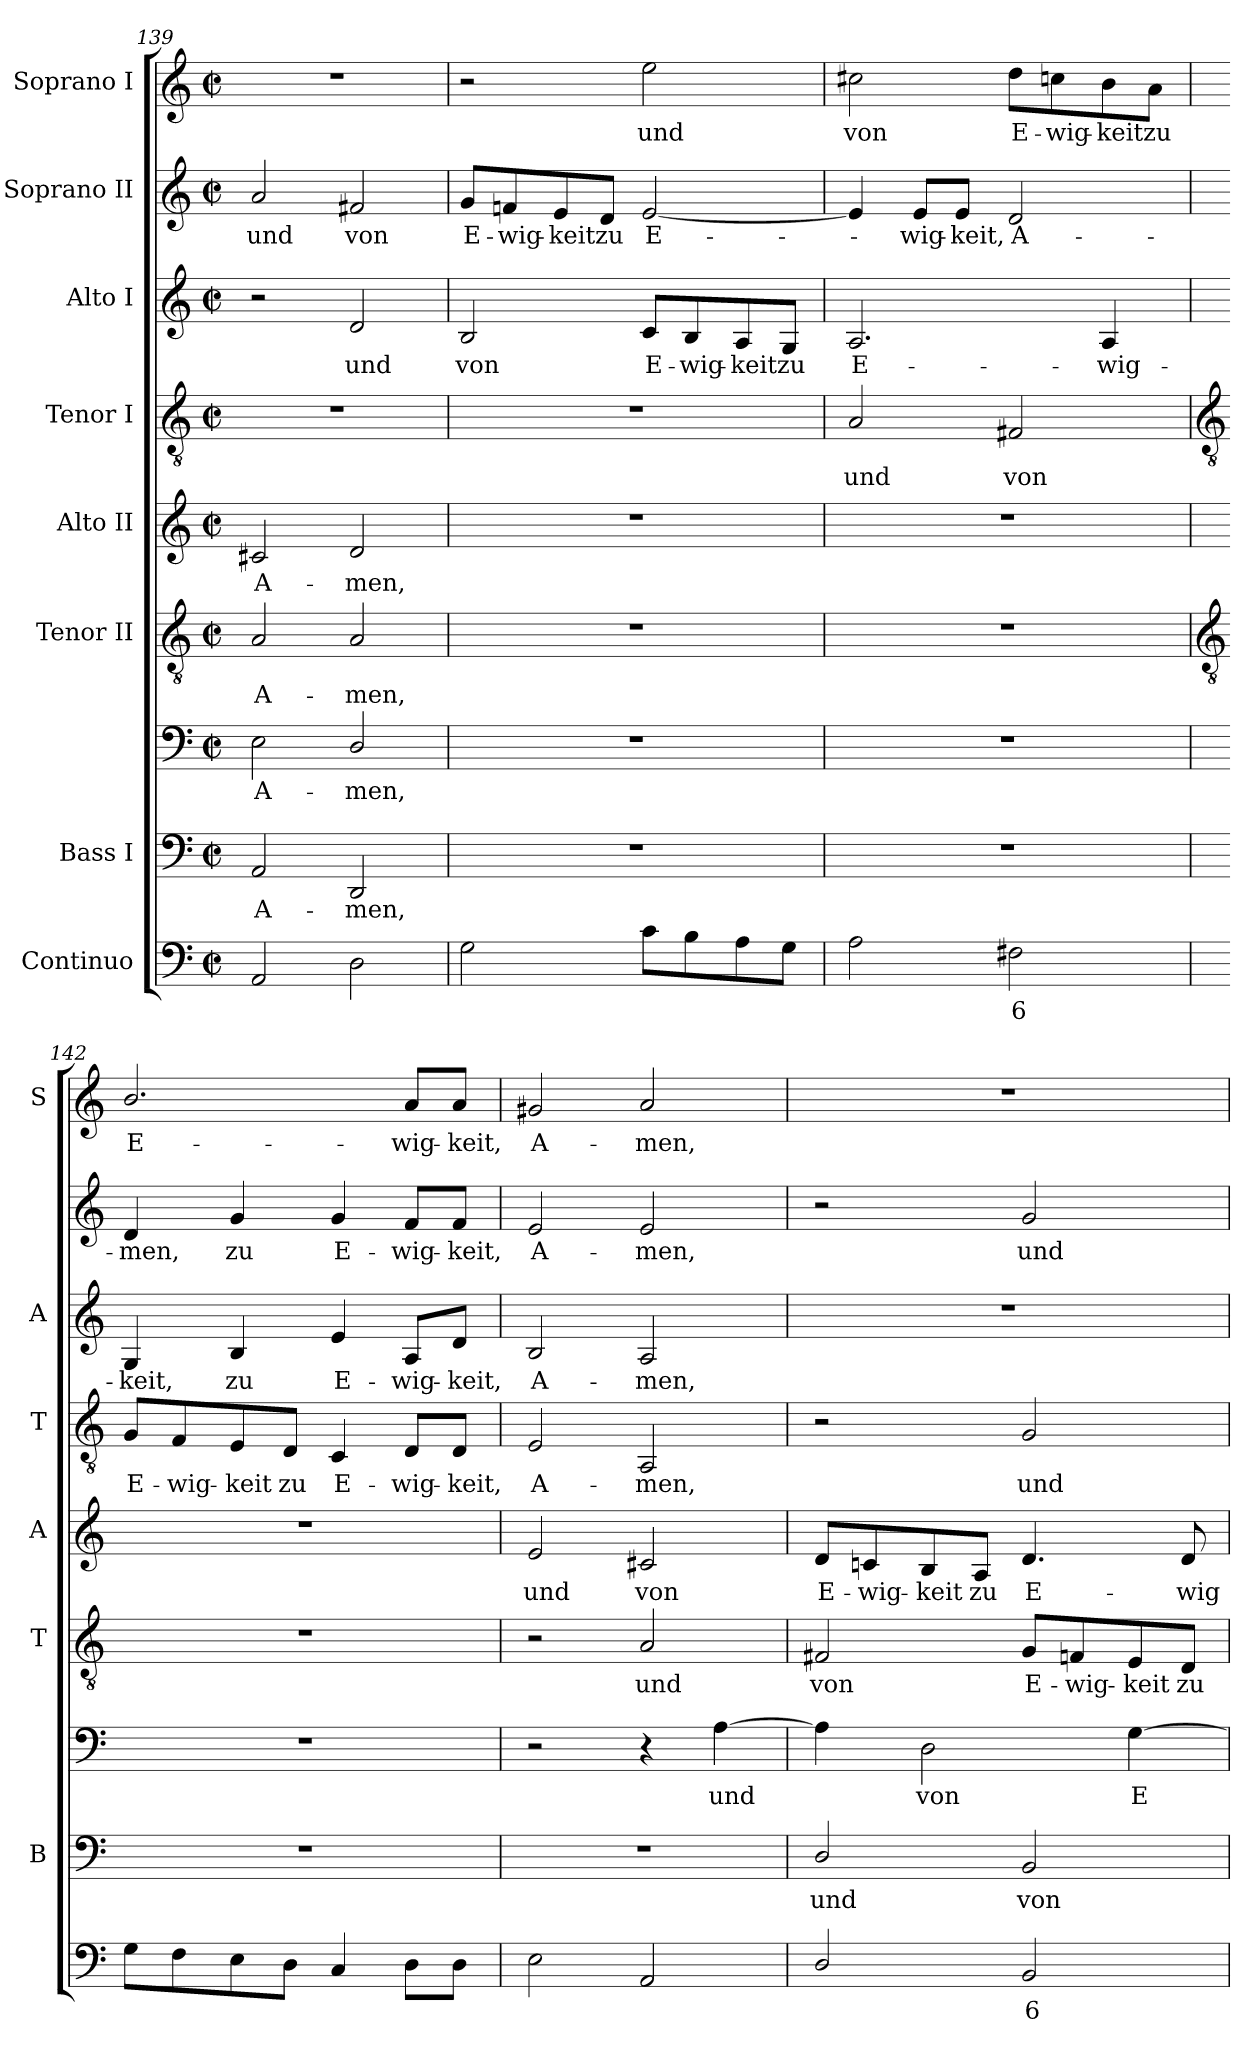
**kern	**text	**kern	**text	**kern	**text	**kern	**text	**kern	**text	**kern	**text	**kern	**text	**kern	**text	**kern	**text
*part8	*part8	*part7	*part7	*part7	*part7	*part6	*part6	*part5	*part5	*part4	*part4	*part3	*part3	*part2	*part2	*part1	*part1
*staff9	*staff9	*staff8	*staff8	*staff7	*staff7	*staff6	*staff6	*staff5	*staff5	*staff4	*staff4	*staff3	*staff3	*staff2	*staff2	*staff1	*staff1
*I"Continuo	*	*I"Bass I	*	*	*	*I"Tenor II	*	*I"Alto II	*	*I"Tenor I	*	*I"Alto I	*	*I"Soprano II	*	*I"Soprano I	*
*	*	*I'B	*	*	*	*I'T	*	*I'A	*	*I'T	*	*I'A	*	*	*	*I'S	*
*clefF4	*	*clefF4	*	*clefF4	*	*clefGv2	*	*clefG2	*	*clefGv2	*	*clefG2	*	*clefG2	*	*clefG2	*
*k[]	*	*k[]	*	*k[]	*	*k[]	*	*k[]	*	*k[]	*	*k[]	*	*k[]	*	*k[]	*
*C:	*	*C:	*	*C:	*	*C:	*	*C:	*	*C:	*	*C:	*	*C:	*	*C:	*
*M2/2	*	*M2/2	*	*M2/2	*	*M2/2	*	*M2/2	*	*M2/2	*	*M2/2	*	*M2/2	*	*M2/2	*
*met(c|)	*	*met(c|)	*	*met(c|)	*	*met(c|)	*	*met(c|)	*	*met(c|)	*	*met(c|)	*	*met(c|)	*	*met(c|)	*
=139	=139	=139	=139	=139	=139	=139	=139	=139	=139	=139	=139	=139	=139	=139	=139	=139	=139
!	!	!	!LO:LY:b	!	!LO:LY:b	!	!LO:LY:b	!	!LO:LY:b	!	!	!	!	!	!LO:LY:b	!	!
2AA	.	2AA	A-	2E	A-	2A	A-	2c#X	A-	1r	.	2r	.	2a	und	1r	.
!	!	!	!LO:LY:b	!	!LO:LY:b	!	!LO:LY:b	!	!LO:LY:b	!	!	!	!LO:LY:b	!	!LO:LY:b	!	!
2D	.	2DD	-men,	2D/	-men,	2A	-men,	2d	-men,	.	.	2d	und	2f#X	von	.	.
=140	=140	=140	=140	=140	=140	=140	=140	=140	=140	=140	=140	=140	=140	=140	=140	=140	=140
!	!	!	!	!	!	!	!	!	!	!	!	!	!LO:LY:b	!	!LO:LY:b	!	!
2G	.	1r	.	1r	.	1r	.	1r	.	1r	.	2B	von	8g/L	E-	2r	.
!	!	!	!	!	!	!	!	!	!	!	!	!	!	!	!LO:LY:b	!	!
.	.	.	.	.	.	.	.	.	.	.	.	.	.	8fn/	-wig-	.	.
!	!	!	!	!	!	!	!	!	!	!	!	!	!	!	!LO:LY:b	!	!
.	.	.	.	.	.	.	.	.	.	.	.	.	.	8e/	-keit	.	.
!	!	!	!	!	!	!	!	!	!	!	!	!	!	!	!LO:LY:b	!	!
.	.	.	.	.	.	.	.	.	.	.	.	.	.	8d/J	zu	.	.
!	!	!	!	!	!	!	!	!	!	!	!	!	!LO:LY:b	!	!LO:LY:b	!	!LO:LY:b
8cL	.	.	.	.	.	.	.	.	.	.	.	8c/L	E-	[2e	E-	2ee	und
!	!	!	!	!	!	!	!	!	!	!	!	!	!LO:LY:b	!	!	!	!
8B	.	.	.	.	.	.	.	.	.	.	.	8B/	-wig-	.	.	.	.
!	!	!	!	!	!	!	!	!	!	!	!	!	!LO:LY:b	!	!	!	!
8A	.	.	.	.	.	.	.	.	.	.	.	8A/	-keit	.	.	.	.
!	!	!	!	!	!	!	!	!	!	!	!	!	!LO:LY:b	!	!	!	!
8GJ	.	.	.	.	.	.	.	.	.	.	.	8G/J	zu	.	.	.	.
=141	=141	=141	=141	=141	=141	=141	=141	=141	=141	=141	=141	=141	=141	=141	=141	=141	=141
!	!	!	!	!	!	!	!	!	!	!	!LO:LY:b	!	!LO:LY:b	!	!	!	!LO:LY:b
2A	.	1r	.	1r	.	1r	.	1r	.	2A	und	2.A	E-	4e]	.	2cc#X	von
!	!	!	!	!	!	!	!	!	!	!	!	!	!	!	!LO:LY:b	!	!
.	.	.	.	.	.	.	.	.	.	.	.	.	.	8e/L	wig-	.	.
!	!	!	!	!	!	!	!	!	!	!	!	!	!	!	!LO:LY:b	!	!
.	.	.	.	.	.	.	.	.	.	.	.	.	.	8e/J	-keit,	.	.
!	!LO:LY:b	!	!	!	!	!	!	!	!	!	!LO:LY:b	!	!	!	!LO:LY:b	!	!LO:LY:b
2F#X	6	.	.	.	.	.	.	.	.	2F#X	von	.	.	2d	A-	8dd\L	E-
!	!	!	!	!	!	!	!	!	!	!	!	!	!	!	!	!	!LO:LY:b
.	.	.	.	.	.	.	.	.	.	.	.	.	.	.	.	8ccn\	-wig-
!	!	!	!	!	!	!	!	!	!	!	!	!	!LO:LY:b	!	!	!	!LO:LY:b
.	.	.	.	.	.	.	.	.	.	.	.	4A	-wig-	.	.	8b\	-keit
!	!	!	!	!	!	!	!	!	!	!	!	!	!	!	!	!	!LO:LY:b
.	.	.	.	.	.	.	.	.	.	.	.	.	.	.	.	8a\J	zu
!!LO:LB:g=z
=142	=142	=142	=142	=142	=142	=142	=142	=142	=142	=142	=142	=142	=142	=142	=142	=142	=142
*	*	*	*	*	*	*clefGv2	*	*	*	*clefGv2	*	*	*	*	*	*	*
!	!	!	!	!	!	!	!	!	!	!	!LO:LY:b	!	!LO:LY:b	!	!LO:LY:b	!	!LO:LY:b
8GL	.	1r	.	1r	.	1r	.	1r	.	8G/L	E-	4G	-keit,	4d	-men,	2.b/	E-
!	!	!	!	!	!	!	!	!	!	!	!LO:LY:b	!	!	!	!	!	!
8F	.	.	.	.	.	.	.	.	.	8F/	-wig-	.	.	.	.	.	.
!	!	!	!	!	!	!	!	!	!	!	!LO:LY:b	!	!LO:LY:b	!	!LO:LY:b	!	!
8E	.	.	.	.	.	.	.	.	.	8E/	-keit	4B	zu	4g	zu	.	.
!	!	!	!	!	!	!	!	!	!	!	!LO:LY:b	!	!	!	!	!	!
8DJ	.	.	.	.	.	.	.	.	.	8D/J	zu	.	.	.	.	.	.
!	!	!	!	!	!	!	!	!	!	!	!LO:LY:b	!	!LO:LY:b	!	!LO:LY:b	!	!
4C	.	.	.	.	.	.	.	.	.	4C	E-	4e	E-	4g	E-	.	.
!	!	!	!	!	!	!	!	!	!	!	!LO:LY:b	!	!LO:LY:b	!	!LO:LY:b	!	!LO:LY:b
8DL	.	.	.	.	.	.	.	.	.	8D/L	-wig-	8A/L	-wig-	8f/L	-wig-	8a/L	-wig-
!	!	!	!	!	!	!	!	!	!	!	!LO:LY:b	!	!LO:LY:b	!	!LO:LY:b	!	!LO:LY:b
8DJ	.	.	.	.	.	.	.	.	.	8D/J	-keit,	8d/J	-keit,	8f/J	-keit,	8a/J	-keit,
=143	=143	=143	=143	=143	=143	=143	=143	=143	=143	=143	=143	=143	=143	=143	=143	=143	=143
!	!	!	!	!	!	!	!	!	!LO:LY:b	!	!LO:LY:b	!	!LO:LY:b	!	!LO:LY:b	!	!LO:LY:b
2E	.	1r	.	2r	.	2r	.	2e	und	2E	A-	2B	A-	2e	A-	2g#X	A-
!	!	!	!	!	!	!	!LO:LY:b	!	!LO:LY:b	!	!LO:LY:b	!	!LO:LY:b	!	!LO:LY:b	!	!LO:LY:b
2AA	.	.	.	4r	.	2A	und	2c#X	von	2AA	-men,	2A	-men,	2e	-men,	2a	-men,
!	!	!	!	!	!LO:LY:b	!	!	!	!	!	!	!	!	!	!	!	!
.	.	.	.	[4A	und	.	.	.	.	.	.	.	.	.	.	.	.
=144	=144	=144	=144	=144	=144	=144	=144	=144	=144	=144	=144	=144	=144	=144	=144	=144	=144
!	!	!	!LO:LY:b	!	!	!	!LO:LY:b	!	!LO:LY:b	!	!	!	!	!	!	!	!
2D/	.	2D/	und	4A]	.	2F#X	von	8d/L	E-	2r	.	1r	.	2r	.	1r	.
!	!	!	!	!	!	!	!	!	!LO:LY:b	!	!	!	!	!	!	!	!
.	.	.	.	.	.	.	.	8cn/	-wig-	.	.	.	.	.	.	.	.
!	!	!	!	!	!LO:LY:b	!	!	!	!LO:LY:b	!	!	!	!	!	!	!	!
.	.	.	.	2D	von	.	.	8B/	-keit	.	.	.	.	.	.	.	.
!	!	!	!	!	!	!	!	!	!LO:LY:b	!	!	!	!	!	!	!	!
.	.	.	.	.	.	.	.	8A/J	zu	.	.	.	.	.	.	.	.
!	!LO:LY:b	!	!LO:LY:b	!	!	!	!LO:LY:b	!	!LO:LY:b	!	!LO:LY:b	!	!	!	!LO:LY:b	!	!
2BB	6	2BB	von	.	.	8G/L	E-	4.d	E-	2G	und	.	.	2g	und	.	.
!	!	!	!	!	!	!	!LO:LY:b	!	!	!	!	!	!	!	!	!	!
.	.	.	.	.	.	8Fn/	-wig-	.	.	.	.	.	.	.	.	.	.
!	!	!	!	!	!LO:LY:b	!	!LO:LY:b	!	!	!	!	!	!	!	!	!	!
.	.	.	.	[4G	E-	8E/	-keit	.	.	.	.	.	.	.	.	.	.
!	!	!	!	!	!	!	!LO:LY:b	!	!LO:LY:b	!	!	!	!	!	!	!	!
.	.	.	.	.	.	8D/J	zu	8d	-wig-	.	.	.	.	.	.	.	.
=	=	=	=	=	=	=	=	=	=	=	=	=	=	=	=	=	=
*-	*-	*-	*-	*-	*-	*-	*-	*-	*-	*-	*-	*-	*-	*-	*-	*-	*-
